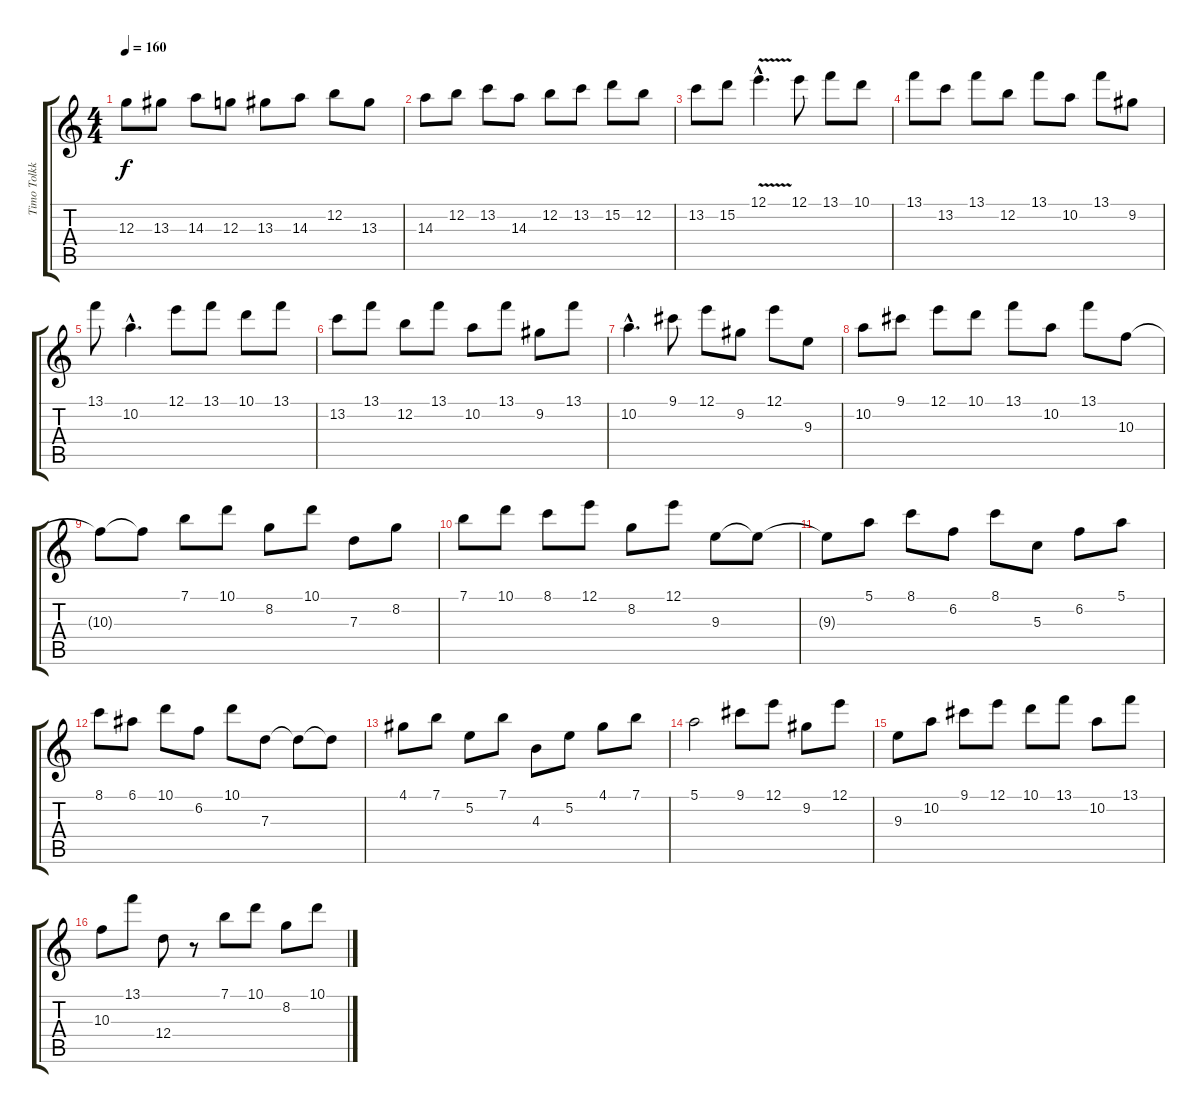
\track ("Timo Tolkki" "Timo Tolkk") {instrument overdrivenguitar}
\staff {score tabs}
\tuning (E4 B3 G3 D3 A2 E2) {hide}
\ts (4 4)
\tempo 160
\clef g2
\ks c
12.3.8{dy f} 13.3.8 14.3.8 12.3.8 13.3.8 14.3.8 12.2.8 13.3.8 |
14.3.8 12.2.8 13.2.8 14.3.8 12.2.8 13.2.8 15.2.8 12.2.8 |
13.2.8 15.2.8 12.1{v hac}.4{d} 12.1.8 13.1.8 10.1.8 |
13.1.8 13.2.8 13.1.8 12.2.8 13.1.8 10.2.8 13.1.8 9.2.8 |
13.1.8 10.2{hac}.4{d} 12.1.8 13.1.8 10.1.8 13.1.8 |
13.2.8 13.1.8 12.2.8 13.1.8 10.2.8 13.1.8 9.2.8 13.1.8 |
10.2{hac}.4{d} 9.1.8 12.1.8 9.2.8 12.1.8 9.3.8 |
10.2.8 9.1.8 12.1.8 10.1.8 13.1.8 10.2.8 13.1.8 10.3.8 |
10.3{t}.8 10.3{t}.8 7.1.8 10.1.8 8.2.8 10.1.8 7.3.8 8.2.8 |
7.1.8 10.1.8 8.1.8 12.1.8 8.2.8 12.1.8 9.3.8 9.3{t}.8 |
9.3{t}.8 5.1.8 8.1.8 6.2.8 8.1.8 5.3.8 6.2.8 5.1.8 |
8.1.8 6.1.8 10.1.8 6.2.8 10.1.8 7.3.8 7.3{t}.8 7.3{t}.8 |
4.1.8 7.1.8 5.2.8 7.1.8 4.3.8 5.2.8 4.1.8 7.1.8 |
5.1.2 9.1.8 12.1.8 9.2.8 12.1.8 |
9.3.8 10.2.8 9.1.8 12.1.8 10.1.8 13.1.8 10.2.8 13.1.8 |
10.3.8 13.1.8 12.4.8 r.8 7.1.8 10.1.8 8.2.8 10.1.8
